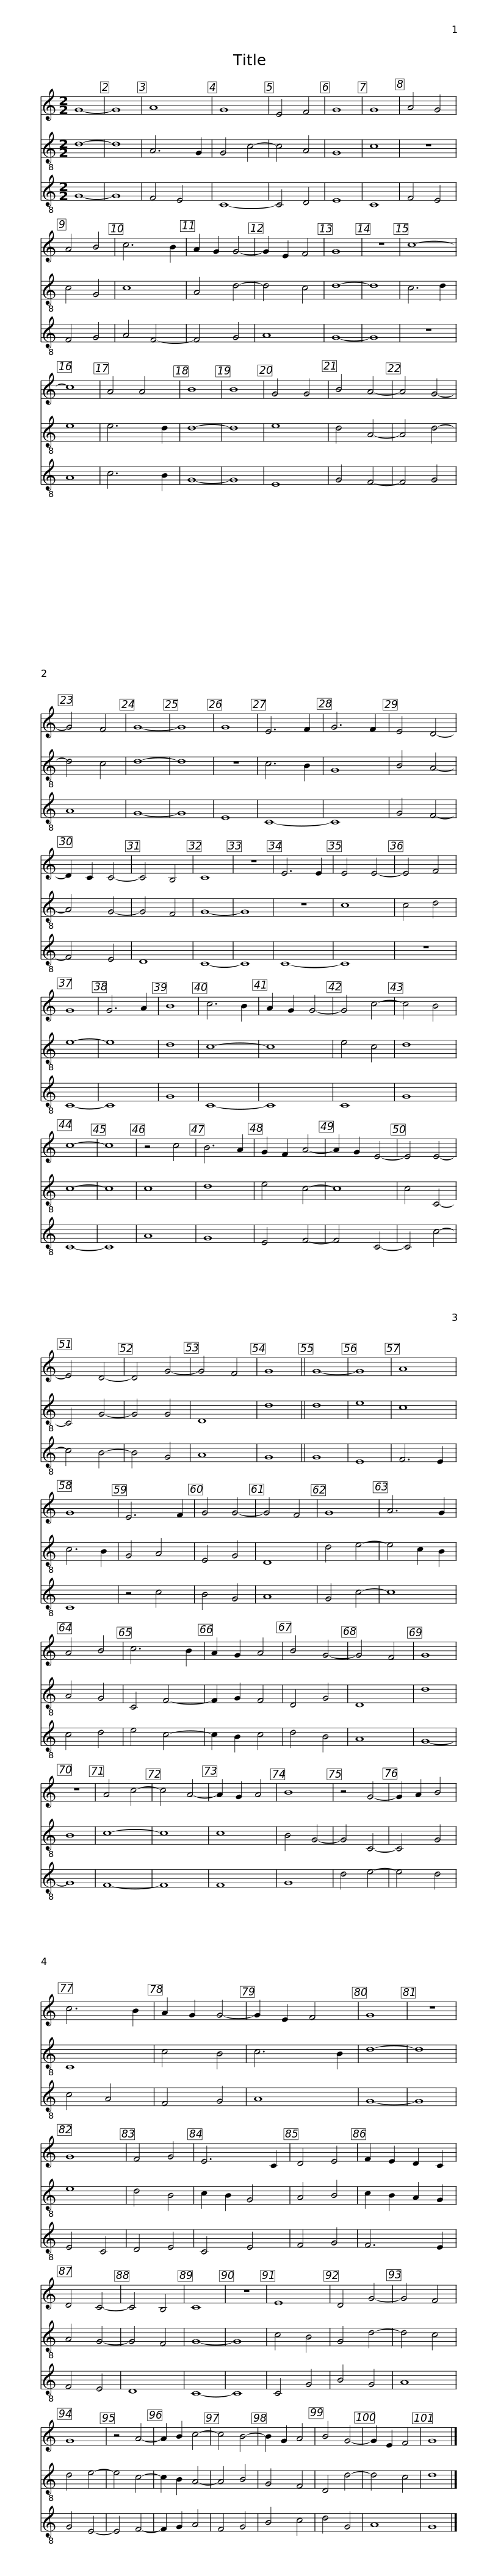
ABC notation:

X:1
%%score 1 2 3
L:1/8
M:2/2
I:linebreak $
K:C
V:1 treble
V:2 treble-8
V:3 treble-8
V:1
 G8- | G8 | A8 | G8 | E4 F4 | %5
 G8 | G8 | A4 G4 | A4 B4 | c6 B2 | %10
 A2 G2 G4- | G2 E2 F4 | G8 | z8 | c8- |$ %15
 c8 | A4 A4 | B8 | B8 | G4 G4 | %20
 B4 A4- | A4 G4- | G4 F4 | G8- | G8 | %25
 G8 | E6 F2 | G6 F2 | E4 D4- | D2 C2 C4- |$ %30
 C4 B,4 | C8 | z8 | E6 E2 | E4 E4- | %35
 E4 F4 | G8 | G6 A2 | B8 | c6 B2 | %40
 A2 G2 G4- | G4 c4- | c4 B4 | c8- |$ c8 | %45
 z4 c4 | B6 A2 | G2 F2 A4- | A2 G2 E4- | E4 E4- | %50
 E4 D4- | D4 G4- | G4 F4 | G8 || G8- | %55
 G8 | A8 | G8 |$ E6 F2 | G4 G4- | %60
 G4 F4 | G8 | A6 G2 | A4 B4 | c6 B2 | %65
 A2 G2 A4 | B4 G4- | G4 F4 | G8 | z8 | %70
 A4 c4- | c4 A4- |$ A2 G2 A4 | B8 | z4 G4- | %75
 G2 A2 B4 | c6 B2 | A2 G2 G4- | G2 E2 F4 | G8 | %80
 z8 | G8 | F4 G4 | E6 C2 | D4 E4 | %85
 F2 E2 D2 C2 |$ D4 C4- | C4 B,4 | C8 | z8 | %90
 E8 | D4 G4- | G4 F4 | G8 | z4 A4- | %95
 A2 B2 c4- | c4 B4- | B2 G2 A4 | B4 G4- | G2 E2 F4 | %100
 G8 |] %101
V:2
 d8- | d8 | A6 G2 | G4 c4- | c4 A4 | %5
 G8 | c8 | z8 | c4 G4 | c8 | %10
 A4 d4- | d4 c4 | d8- | d8 | c6 d2 |$ %15
 e8 | e6 d2 | d8- | d8 | e8 | %20
 d4 A4- | A4 d4- | d4 c4 | d8- | d8 | %25
 z8 | c6 B2 | G8 | B4 A4- | A4 G4- |$ %30
 G4 F4 | G8- | G8 | z8 | c8 | %35
 c4 d4 | e8- | e8 | d8 | c8- | %40
 c8 | e4 c4 | d8 | c8- |$ c8 | %45
 c8 | d8 | e4 c4- | c8 | c4 C4- | %50
 C4 G4- | G4 G4 | D8 | d8 || d8 | %55
 e8 | c8 | c6 B2 |$ G4 A4 | E4 G4 | %60
 D8 | d4 e4- | e4 c2 B2 | A4 G4 | C4 F4- | %65
 F2 G2 F4 | D4 G4 | D8 | d8 | B8 | %70
 c8- | c8 |$ c8 | B4 G4- | G4 C4- | %75
 C4 G4 | C8 | c4 B4 | c6 B2 | d8- | %80
 d8 | e8 | d4 B4 | c2 B2 G4 | A4 B4 | %85
 c2 B2 A2 G2 |$ A4 G4- | G4 F4 | G8- | G8 | %90
 c4 B4 | G4 d4- | d4 c4 | d4 e4- | e4 c4- | %95
 c2 B2 A4- | A4 B4 | G4 F4 | D4 d4- | d4 c4 | %100
 d8 |] %101
V:3
 G8- | G8 | F4 E4 | C8- | C4 D4 | %5
 E8 | C8 | F4 E4 | F4 G4 | A4 F4- | %10
 F4 G4 | A8 | G8- | G8 | z8 |$ %15
 A8 | c6 B2 | G8- | G8 | E8 | %20
 G4 F4- | F4 G4 | A8 | G8- | G8 | %25
 E8 | C8- | C8 | G4 F4- | F4 E4 |$ %30
 D8 | C8- | C8 | C8- | C8 | %35
 z8 | C8- | C8 | G8 | C8- | %40
 C8 | C8 | G8 | C8- |$ C8 | %45
 A8 | G8 | E4 F4- | F4 C4- | C4 c4- | %50
 c4 B4- | B4 G4 | A8 | G8 || G8 | %55
 E8 | F6 E2 | C8 |$ z4 c4 | B4 G4 | %60
 A8 | G4 c4- | c8 | c4 d4 | e4 c4- | %65
 c2 B2 c4 | d4 B4 | A8 | G8- | G8 | %70
 F8- | F8 |$ F8 | G8 | d4 e4- | %75
 e4 d4 | c4 A4 | F4 G4 | A8 | G8- | %80
 G8 | E4 C4 | D4 E4 | C4 E4 | F4 G4 | %85
 F6 E2 |$ F4 E4 | D8 | C8- | C8 | %90
 C4 G4 | B4 G4 | A8 | G4 E4- | E4 F4- | %95
 F2 G2 A4 | F4 G4 | B4 c4 | d4 G4 | A8 | %100
 G8 |] %101
